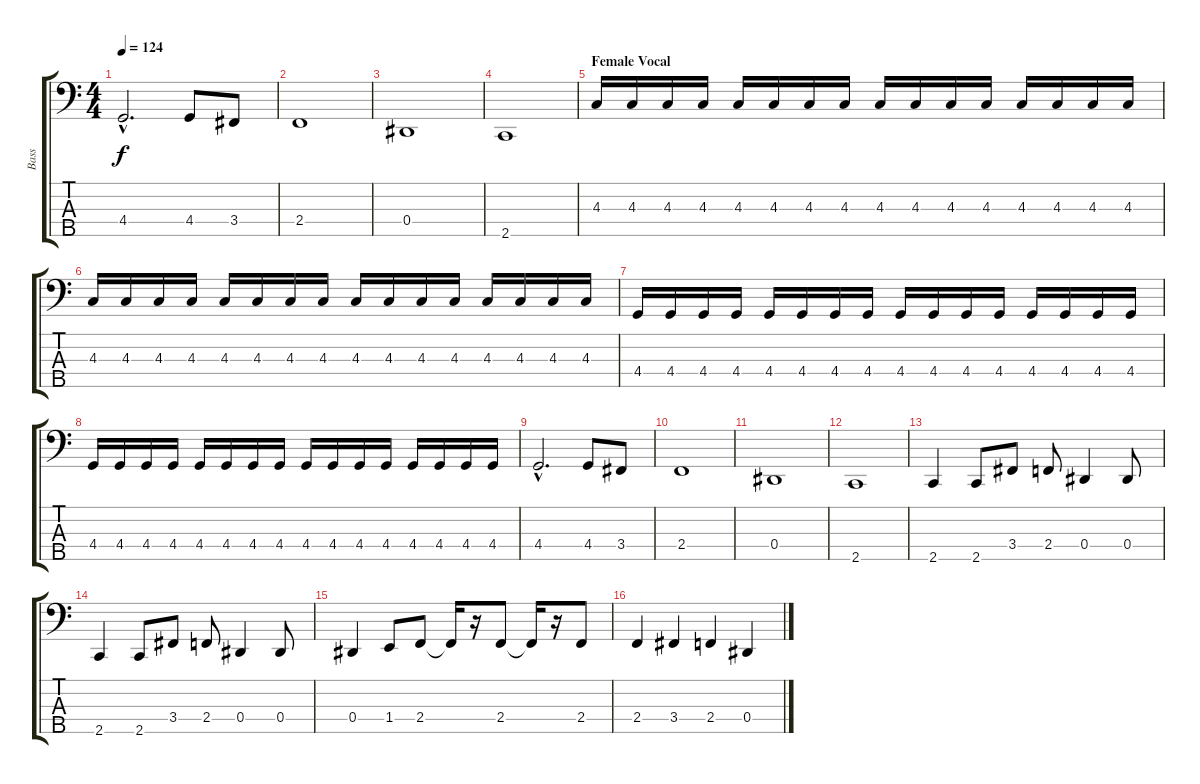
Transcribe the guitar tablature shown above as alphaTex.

\track ("Bass" "Bass") {instrument electricbasspick}
\staff {score tabs}
\tuning (Gb2 Db2 Ab1 Eb1 Bb0) {hide}
\ts (4 4)
\tempo 124
\clef f4
\ks c
4.4{hac}.2{d dy f} 4.4.8 3.4.8 |
2.4.1 |
0.4.1 |
2.5.1 |
\section ("" "Female Vocal")
4.3.16 4.3.16 4.3.16 4.3.16 4.3.16 4.3.16 4.3.16 4.3.16 4.3.16 4.3.16 4.3.16 4.3.16 4.3.16 4.3.16 4.3.16 4.3.16 |
4.3.16 4.3.16 4.3.16 4.3.16 4.3.16 4.3.16 4.3.16 4.3.16 4.3.16 4.3.16 4.3.16 4.3.16 4.3.16 4.3.16 4.3.16 4.3.16 |
4.4.16 4.4.16 4.4.16 4.4.16 4.4.16 4.4.16 4.4.16 4.4.16 4.4.16 4.4.16 4.4.16 4.4.16 4.4.16 4.4.16 4.4.16 4.4.16 |
4.4.16 4.4.16 4.4.16 4.4.16 4.4.16 4.4.16 4.4.16 4.4.16 4.4.16 4.4.16 4.4.16 4.4.16 4.4.16 4.4.16 4.4.16 4.4.16 |
4.4{hac}.2{d} 4.4.8 3.4.8 |
2.4.1 |
0.4.1 |
2.5.1 |
2.5.4 2.5.8 3.4.8 2.4.8 0.4.4 0.4.8 |
2.5.4 2.5.8 3.4.8 2.4.8 0.4.4 0.4.8 |
0.4.4 1.4.8 2.4.8 2.4{t}.16 r.16 2.4.8 2.4{t}.16 r.16 2.4.8 |
2.4.4 3.4.4 2.4.4 0.4.4
